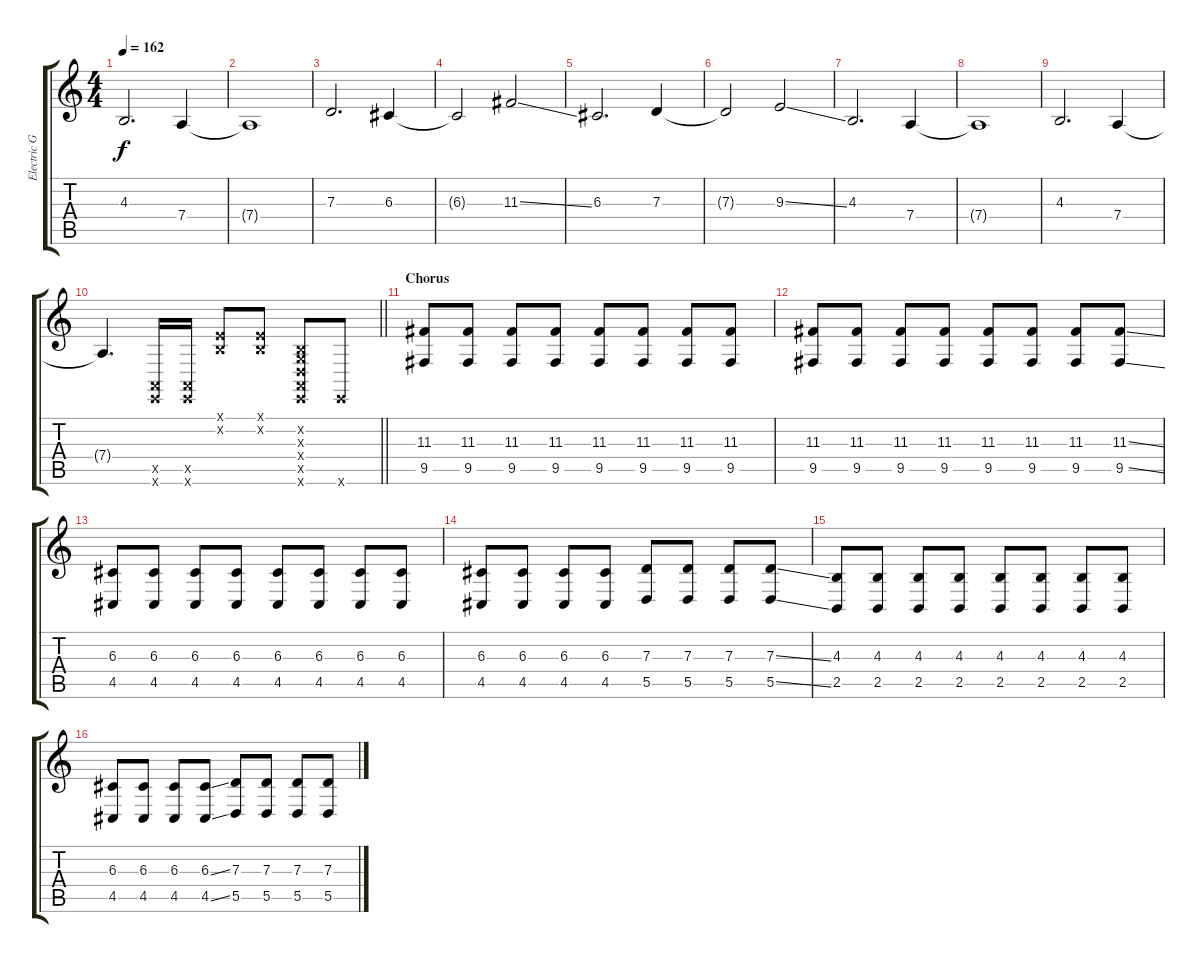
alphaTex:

\track ("Electric Guitar" "Electric G") {instrument lead2sawtooth}
\staff {score tabs}
\tuning (E4 B3 G3 D3 A2 E2) {hide}
\ts (4 4)
\tempo 162
\clef g2
\ks c
4.3.2{d dy f} 7.4.4 |
7.4{t}.1 |
7.3.2{d} 6.3.4 |
6.3{t}.2 11.3{ss}.2 |
6.3.2{d} 7.3.4 |
7.3{t}.2 9.3{ss}.2 |
4.3.2{d} 7.4.4 |
7.4{t}.1 |
4.3.2{d} 7.4.4 |
\barLineRight lightlight
7.4{t}.4{d} (0.5{x} 0.6{x}).16 (0.5{x} 0.6{x}).16 (0.1{x} 0.2{x}).8 (0.1{x} 0.2{x}).8 (0.2{x} 0.3{x} 0.4{x} 0.5{x} 0.6{x}).8 0.6{x}.8 |
\section ("" "Chorus")
(11.3 9.5).8 (11.3 9.5).8 (11.3 9.5).8 (11.3 9.5).8 (11.3 9.5).8 (11.3 9.5).8 (11.3 9.5).8 (11.3 9.5).8 |
(11.3 9.5).8 (11.3 9.5).8 (11.3 9.5).8 (11.3 9.5).8 (11.3 9.5).8 (11.3 9.5).8 (11.3 9.5).8 (11.3{ss} 9.5{ss}).8 |
(6.3 4.5).8 (6.3 4.5).8 (6.3 4.5).8 (6.3 4.5).8 (6.3 4.5).8 (6.3 4.5).8 (6.3 4.5).8 (6.3 4.5).8 |
(6.3 4.5).8 (6.3 4.5).8 (6.3 4.5).8 (6.3 4.5).8 (7.3 5.5).8 (7.3 5.5).8 (7.3 5.5).8 (7.3{ss} 5.5{ss}).8 |
(4.3 2.5).8 (4.3 2.5).8 (4.3 2.5).8 (4.3 2.5).8 (4.3 2.5).8 (4.3 2.5).8 (4.3 2.5).8 (4.3 2.5).8 |
(6.3 4.5).8 (6.3 4.5).8 (6.3 4.5).8 (6.3{ss} 4.5{ss}).8 (7.3 5.5).8 (7.3 5.5).8 (7.3 5.5).8 (7.3 5.5).8
